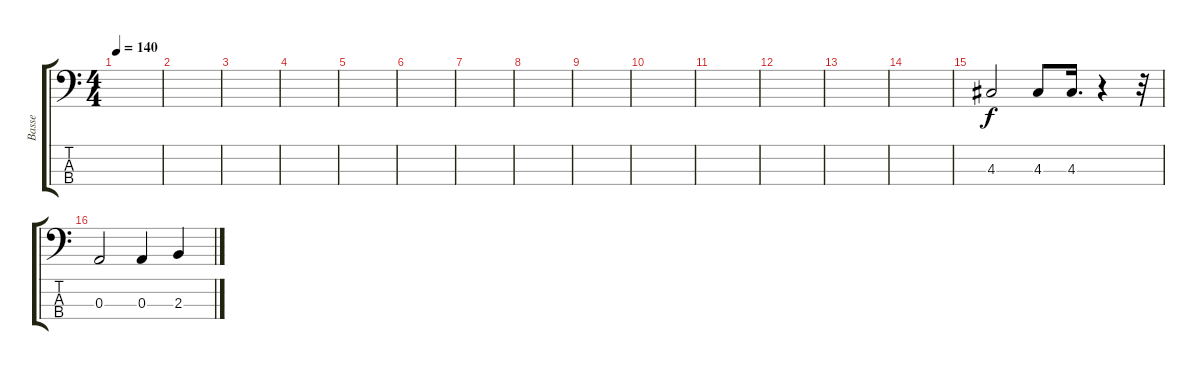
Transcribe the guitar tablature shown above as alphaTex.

\track ("Basse" "Basse") {instrument electricbassfinger}
\staff {score tabs}
\tuning (G2 D2 A1 E1) {hide}
\ts (4 4)
\tempo 140
\clef f4
\ks c
|
|
|
|
|
|
|
|
|
|
|
|
|
|
4.3.2 4.3.8 4.3.16{d} r.4 r.32 |
0.3.2 0.3.4 2.3.4
